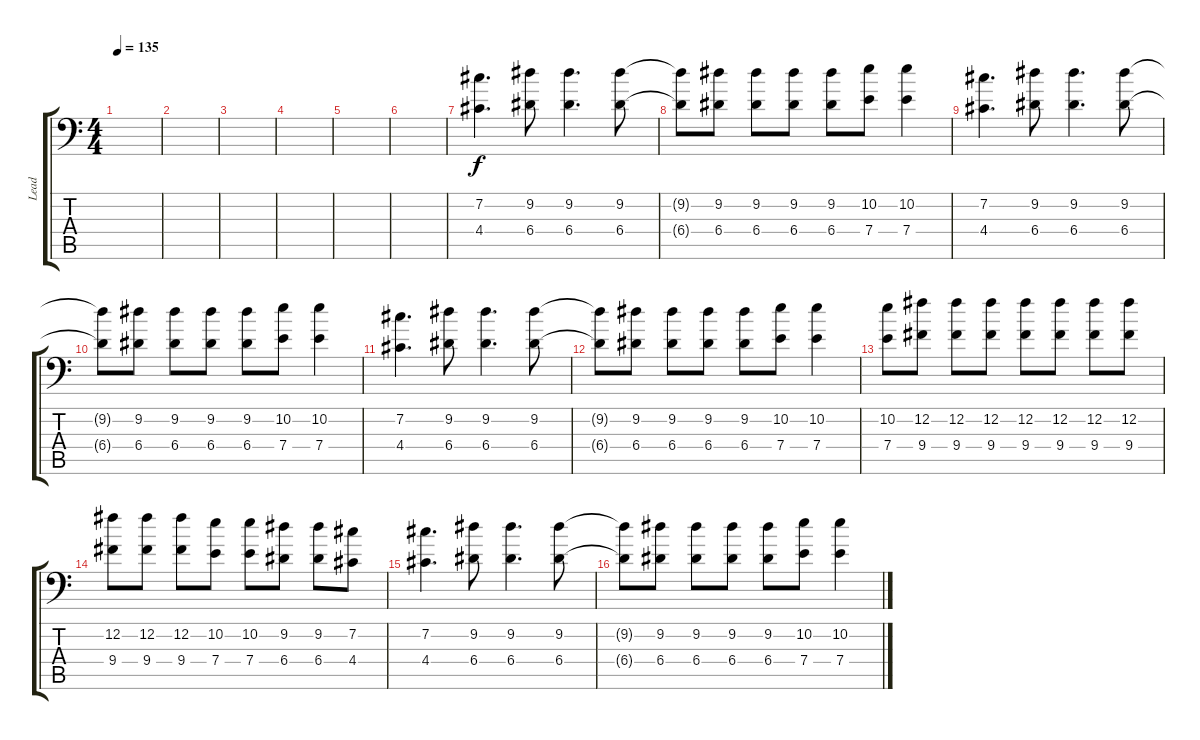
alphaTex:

\track ("Lead" "Lead") {instrument distortionguitar}
\staff {score tabs}
\tuning (B3 Gb3 D3 A2 E2 A1) {hide}
\ts (4 4)
\tempo 135
\clef f4
\ks c
|
|
|
|
|
|
(7.2 4.4).4{d} (9.2 6.4).8 (9.2 6.4).4{d} (9.2 6.4).8 |
(9.2{t} 6.4{t}).8 (9.2 6.4).8 (9.2 6.4).8 (9.2 6.4).8 (9.2 6.4).8 (10.2 7.4).8 (10.2 7.4).4 |
(7.2 4.4).4{d} (9.2 6.4).8 (9.2 6.4).4{d} (9.2 6.4).8 |
(9.2{t} 6.4{t}).8 (9.2 6.4).8 (9.2 6.4).8 (9.2 6.4).8 (9.2 6.4).8 (10.2 7.4).8 (10.2 7.4).4 |
(7.2 4.4).4{d} (9.2 6.4).8 (9.2 6.4).4{d} (9.2 6.4).8 |
(9.2{t} 6.4{t}).8 (9.2 6.4).8 (9.2 6.4).8 (9.2 6.4).8 (9.2 6.4).8 (10.2 7.4).8 (10.2 7.4).4 |
(10.2 7.4).8 (12.2 9.4).8 (12.2 9.4).8 (12.2 9.4).8 (12.2 9.4).8 (12.2 9.4).8 (12.2 9.4).8 (12.2 9.4).8 |
(12.2 9.4).8 (12.2 9.4).8 (12.2 9.4).8 (10.2 7.4).8 (10.2 7.4).8 (9.2 6.4).8 (9.2 6.4).8 (7.2 4.4).8 |
(7.2 4.4).4{d} (9.2 6.4).8 (9.2 6.4).4{d} (9.2 6.4).8 |
(9.2{t} 6.4{t}).8 (9.2 6.4).8 (9.2 6.4).8 (9.2 6.4).8 (9.2 6.4).8 (10.2 7.4).8 (10.2 7.4).4
